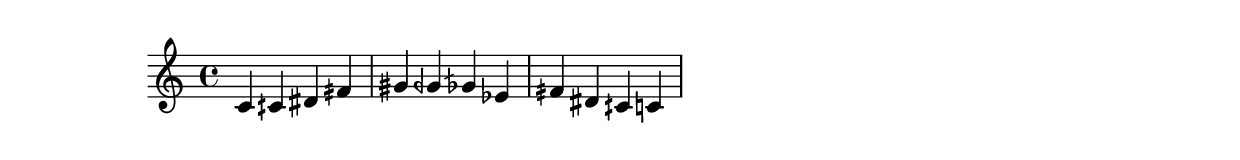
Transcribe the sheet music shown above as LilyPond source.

% DO NOT EDIT this file manually; it is automatically
% generated from Documentation/snippets/new
% Make any changes in Documentation/snippets/new/
% and then run scripts/auxiliar/makelsr.py
%
% This file is in the public domain.
%% Note: this file works from version 2.13.36
\version "2.13.36"

\header {
%% Translation of GIT committish: 91eeed36c877fe625d957437d22081721c8c6345
  texidoces = "
El «Makam» es un tipo de melodía de Turquía que
utiliza alteraciones microtonales de 1/9 de tono.  Consulte el
archivo de inicio @file{makam.ly} (véase el 'Manual de
aprendizaje @version{}, 4.6.3 Otras fuentes de información' para
averiguar la situación de este archivo) para ver detalles de los
nombres de las notas y las alteraciones.

"
  doctitlees = "Ejemplo de «Makam»"



%% Translation of GIT committish: 0a868be38a775ecb1ef935b079000cebbc64de40
  texidocde = "
Makam ist eine türkische Melodie, in der 1/9-Tonabstände
eingesetzt werden.  Sehen Sie sich die Initialisierungsdatei
@file{makam.ly} für weiter Information zu Tonhöhenbezeichnungen
und Alterationen an (siehe
Handbuch zum Lernen @version{}, 4.6.3 Weitere Information zu
Hinweisen, wo diese Datei gespeichert ist)."

  doctitlede = "Makam-Beispiel"

%% Translation of GIT committish: 4ab2514496ac3d88a9f3121a76f890c97cedcf4e
  texidocfr = "
Le « makam » est une forme de mélodie turque qui utilise des altérations
d'un neuvième de ton.  Consultez le fichier d'initialisation
@file{makam.ly} pour plus de détails sur les hauteurs et altérations
utilisées (voir le chapitre 4.6.3 - Autres sources d'information du
manuel d'initiation pour le localiser).

"
  doctitlefr = "Exemple de musique « Makam »"

  lsrtags = "pitches, world-music"
  texidoc = "
Makam is a type of melody from Turkey using 1/9th-tone microtonal
alterations.  Consult the initialization file @samp{ly/makam.ly} for
details of pitch names and alterations.

"
  doctitle = "Makam example"
} % begin verbatim


% Initialize makam settings
\include "makam.ly"

\relative c' {
  \set Staff.keySignature = #`((6 . ,(- KOMA)) (3 . ,BAKIYE))
  c4 cc db fk
  gbm4 gfc gfb efk
  fk4 db cc c
}
